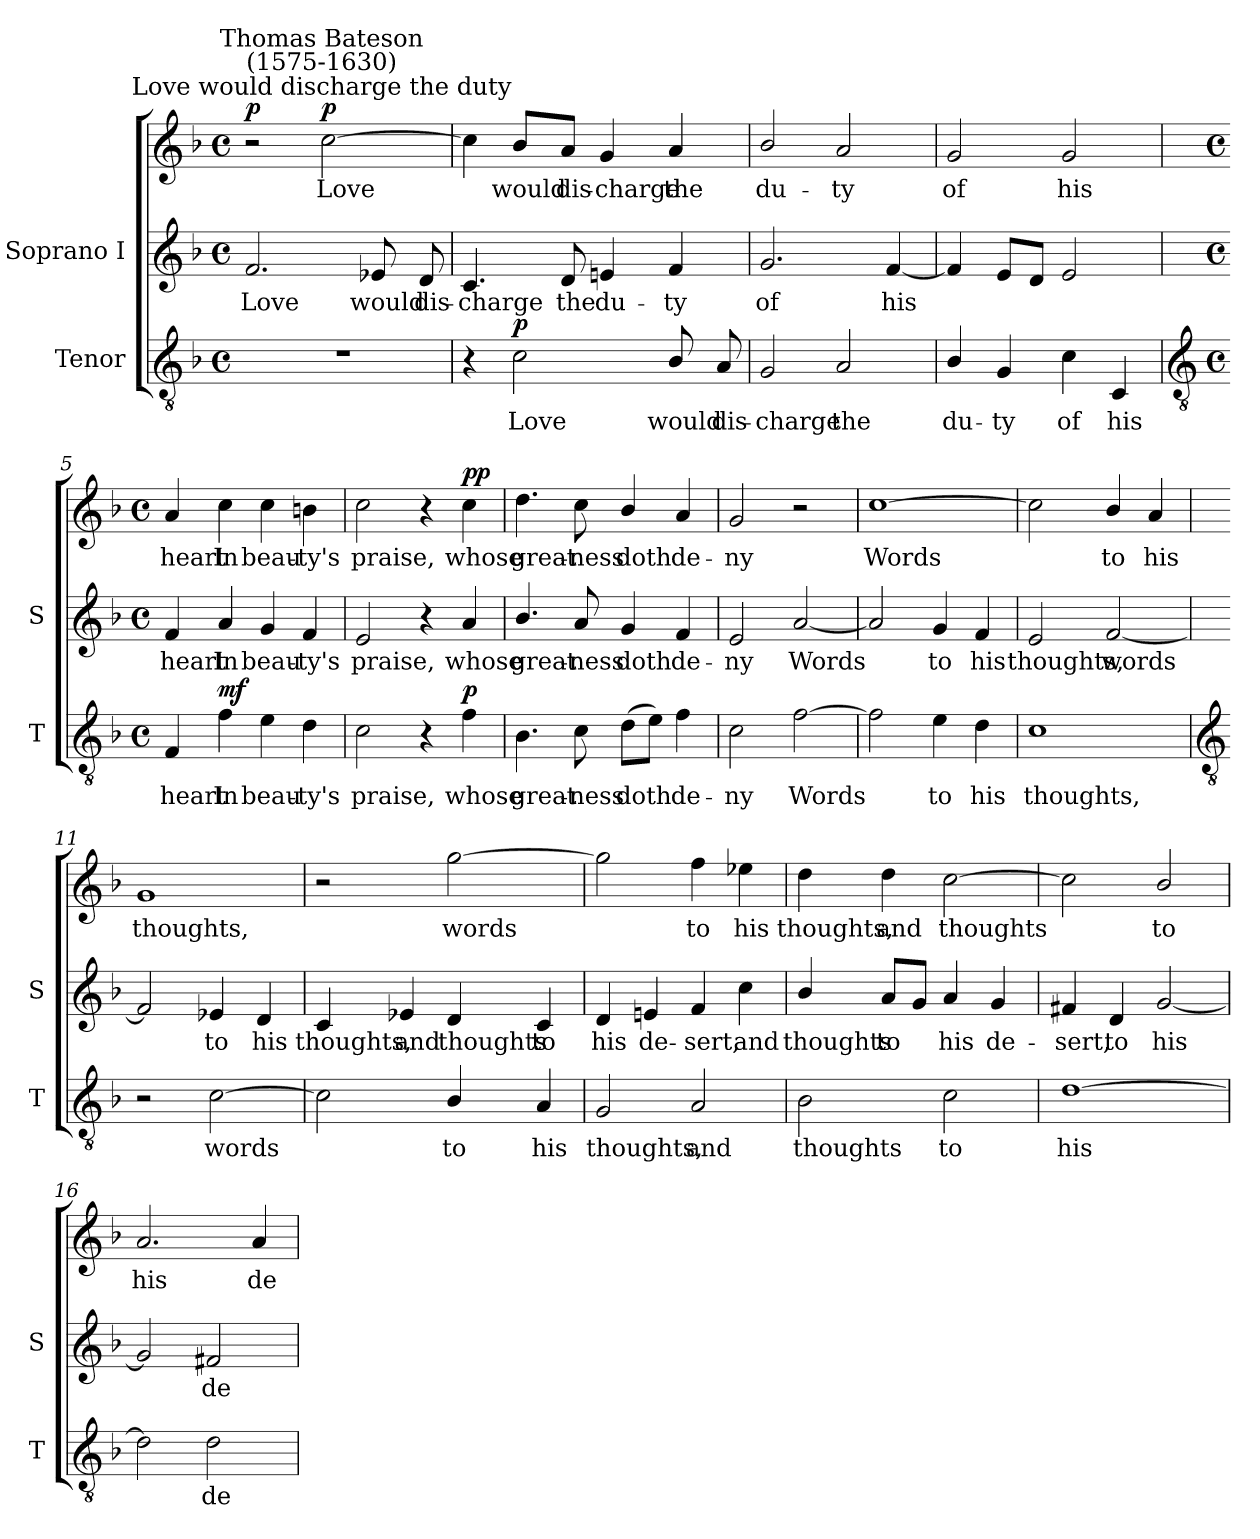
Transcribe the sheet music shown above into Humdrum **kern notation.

**kern	**text	**dynam	**kern	**text	**kern	**text	**dynam
*part2	*part2	*part2	*part1	*part1	*part1	*part1	*part1
*staff3	*staff3	*staff3	*staff2	*staff2	*staff1	*staff1	*staff1/2
*I"Tenor	*	*	*I"Soprano I	*	*	*	*
*I'T	*	*	*I'S	*	*	*	*
*clefGv2	*	*	*clefG2	*	*clefG2	*	*
*k[b-]	*	*	*k[b-]	*	*k[b-]	*	*
*F:	*	*	*F:	*	*F:	*	*
*M4/4	*	*	*M4/4	*	*M4/4	*	*
*met(c)	*	*	*met(c)	*	*met(c)	*	*
=1	=1	=1	=1	=1	=1	=1	=1
!	!	!	!	!LO:LY:b	!	!	!LO:DY:b=2
1r	.	.	2.f	Love	2r	.	p
!	!	!	!	!	!LO:TX:a:cj:t=Love would discharge the duty	!	!
!	!	!	!	!	!LO:TX:a:cj:t=Thomas Bateson\n(1575-1630)	!	!
!	!	!	!	!	!	!LO:LY:b	!LO:DY:b
.	.	.	.	.	[2cc	Love	p
!	!	!	!	!LO:LY:b	!	!	!
.	.	.	8e-X	would	.	.	.
!	!	!	!	!LO:LY:b	!	!	!
.	.	.	8d	dis-	.	.	.
=2	=2	=2	=2	=2	=2	=2	=2
!	!	!	!	!LO:LY:b	!	!	!
4r	.	.	4.c	charge	4cc]	.	.
!	!LO:LY:b	!LO:DY:b	!	!	!	!LO:LY:b	!
2c	Love	p	.	.	8b-/L	-would	.
!	!	!	!	!LO:LY:b	!	!LO:LY:b	!
.	.	.	8d	the	8a/J	dis-	.
!	!	!	!	!LO:LY:b	!	!LO:LY:b	!
.	.	.	4en	du-	4g	-charge	.
!	!LO:LY:b	!	!	!LO:LY:b	!	!LO:LY:b	!
8B-/	would	.	4f	-ty	4a	the	.
!	!LO:LY:b	!	!	!	!	!	!
8A	dis-	.	.	.	.	.	.
=3	=3	=3	=3	=3	=3	=3	=3
!	!LO:LY:b	!	!	!LO:LY:b	!	!LO:LY:b	!
2G	-charge	.	2.g	of	2b-/	du-	.
!	!LO:LY:b	!	!	!	!	!LO:LY:b	!
2A	the	.	.	.	2a	-ty	.
!	!	!	!	!LO:LY:b	!	!	!
.	.	.	[4f	his	.	.	.
=4	=4	=4	=4	=4	=4	=4	=4
!	!LO:LY:b	!	!	!	!	!LO:LY:b	!
4B-/	du-	.	4f]	.	2g	of	.
!	!LO:LY:b	!	!	!	!	!	!
4G	-ty	.	8eL	.	.	.	.
.	.	.	8dJ	.	.	.	.
!	!LO:LY:b	!	!	!	!	!LO:LY:b	!
4c	of	.	2e	.	2g	his	.
!	!LO:LY:b	!	!	!	!	!	!
4C	his	.	.	.	.	.	.
!!LO:LB:g=z
=5	=5	=5	=5	=5	=5	=5	=5
*clefGv2	*	*	*	*	*	*	*
*M4/4	*	*	*M4/4	*	*M4/4	*	*
*met(c)	*	*	*met(c)	*	*met(c)	*	*
!	!LO:LY:b	!	!	!LO:LY:b	!	!LO:LY:b	!
4F	heart	.	4f	heart	4a	heart	.
!	!LO:LY:b	!LO:DY:b	!	!LO:LY:b	!	!LO:LY:b	!LO:DY:b=2
!	!	!	!	!	!	!	!LO:DY:n=1:b
4f	In	mf	4a	In	4cc	In	mf mf
!	!LO:LY:b	!	!	!LO:LY:b	!	!LO:LY:b	!
4e	beau-	.	4g	beau-	4cc	beau-	.
!	!LO:LY:b	!	!	!LO:LY:b	!	!LO:LY:b	!
4d	-ty's	.	4f	-ty's	4bn	-ty's	.
=6	=6	=6	=6	=6	=6	=6	=6
!	!LO:LY:b	!	!	!LO:LY:b	!	!LO:LY:b	!
2c	praise,	.	2e	praise,	2cc	praise,	.
4r	.	.	4r	.	4r	.	.
!	!LO:LY:b	!LO:DY:b	!	!LO:LY:b	!	!LO:LY:b	!LO:DY:b=2
!	!	!	!	!	!	!	!LO:DY:n=1:b
4f	whose	p	4a	whose	4cc	whose	p p
=7	=7	=7	=7	=7	=7	=7	=7
!	!LO:LY:b	!	!	!LO:LY:b	!	!LO:LY:b	!
4.B-	great-	.	4.b-/	-great-	4.dd	great-	.
!	!LO:LY:b	!	!	!LO:LY:b	!	!LO:LY:b	!
8c	-ness	.	8a	-ness	8cc	-ness	.
!	!LO:LY:b	!	!	!LO:LY:b	!	!LO:LY:b	!
(>8dL	doth	.	4g	doth	4b-/	doth	.
8eJ)	.	.	.	.	.	.	.
!	!LO:LY:b	!	!	!LO:LY:b	!	!LO:LY:b	!
4f	de-	.	4f	de-	4a	de-	.
=8	=8	=8	=8	=8	=8	=8	=8
!	!LO:LY:b	!	!	!LO:LY:b	!	!LO:LY:b	!
2c	-ny	.	2e	ny	2g	-ny	.
!	!LO:LY:b	!	!	!LO:LY:b	!	!	!
[2f	Words	.	[2a	Words	2r	.	.
=9	=9	=9	=9	=9	=9	=9	=9
!	!	!	!	!	!	!LO:LY:b	!
2f]	.	.	2a]	.	[1cc	Words	.
!	!LO:LY:b	!	!	!LO:LY:b	!	!	!
4e	to	.	4g	to	.	.	.
!	!LO:LY:b	!	!	!LO:LY:b	!	!	!
4d	his	.	4f	his	.	.	.
=10	=10	=10	=10	=10	=10	=10	=10
!	!LO:LY:b	!	!	!LO:LY:b	!	!	!
1c	thoughts,	.	2e	thoughts,	2cc]	.	.
!	!	!	!	!LO:LY:b	!	!LO:LY:b	!
.	.	.	[2f	words	4b-/	to	.
!	!	!	!	!	!	!LO:LY:b	!
.	.	.	.	.	4a	his	.
!!LO:LB:g=z
=11	=11	=11	=11	=11	=11	=11	=11
*clefGv2	*	*	*	*	*	*	*
!	!	!	!	!	!	!LO:LY:b	!
2r	.	.	2f]	.	1g	thoughts,	.
!	!LO:LY:b	!	!	!LO:LY:b	!	!	!
[2c	words	.	4e-X	to	.	.	.
!	!	!	!	!LO:LY:b	!	!	!
.	.	.	4d	his	.	.	.
=12	=12	=12	=12	=12	=12	=12	=12
!	!	!	!	!LO:LY:b	!	!	!
2c]	.	.	4c	thoughts,	2r	.	.
!	!	!	!	!LO:LY:b	!	!	!
.	.	.	4e-X	and	.	.	.
!	!LO:LY:b	!	!	!LO:LY:b	!	!LO:LY:b	!
4B-/	to	.	4d	thoughts	[2gg	words	.
!	!LO:LY:b	!	!	!LO:LY:b	!	!	!
4A	his	.	4c	to	.	.	.
=13	=13	=13	=13	=13	=13	=13	=13
!	!LO:LY:b	!	!	!LO:LY:b	!	!	!
2G	thoughts,	.	4d	his	2gg]	.	.
!	!	!	!	!LO:LY:b	!	!	!
.	.	.	4en	de-	.	.	.
!	!LO:LY:b	!	!	!LO:LY:b	!	!LO:LY:b	!
2A	and	.	4f	-sert,	4ff	to	.
!	!	!	!	!LO:LY:b	!	!LO:LY:b	!
.	.	.	4cc	and	4ee-X	his	.
=14	=14	=14	=14	=14	=14	=14	=14
!	!LO:LY:b	!	!	!LO:LY:b	!	!LO:LY:b	!
2B-	thoughts	.	4b-/	thoughts	4dd	thoughts,	.
!	!	!	!	!LO:LY:b	!	!LO:LY:b	!
.	.	.	8aL	to	4dd	and	.
.	.	.	8gJ	.	.	.	.
!	!LO:LY:b	!	!	!LO:LY:b	!	!LO:LY:b	!
2c	to	.	4a	his	[2cc	thoughts	.
!	!	!	!	!LO:LY:b	!	!	!
.	.	.	4g	de-	.	.	.
=15	=15	=15	=15	=15	=15	=15	=15
!	!LO:LY:b	!	!	!LO:LY:b	!	!	!
[1d	his	.	4f#X	sert,	2cc]	.	.
!	!	!	!	!LO:LY:b	!	!	!
.	.	.	4d	to	.	.	.
!	!	!	!	!LO:LY:b	!	!LO:LY:b	!
.	.	.	[2g	his	2b-/	-to	.
=16	=16	=16	=16	=16	=16	=16	=16
!	!	!	!	!	!	!LO:LY:b	!
2d]	.	.	2g]	.	2.a	his	.
!	!LO:LY:b	!	!	!LO:LY:b	!	!	!
2d	de-	.	2f#X	-de-	.	.	.
!	!	!	!	!	!	!LO:LY:b	!
.	.	.	.	.	4a	de-	.
=	=	=	=	=	=	=	=
*-	*-	*-	*-	*-	*-	*-	*-
